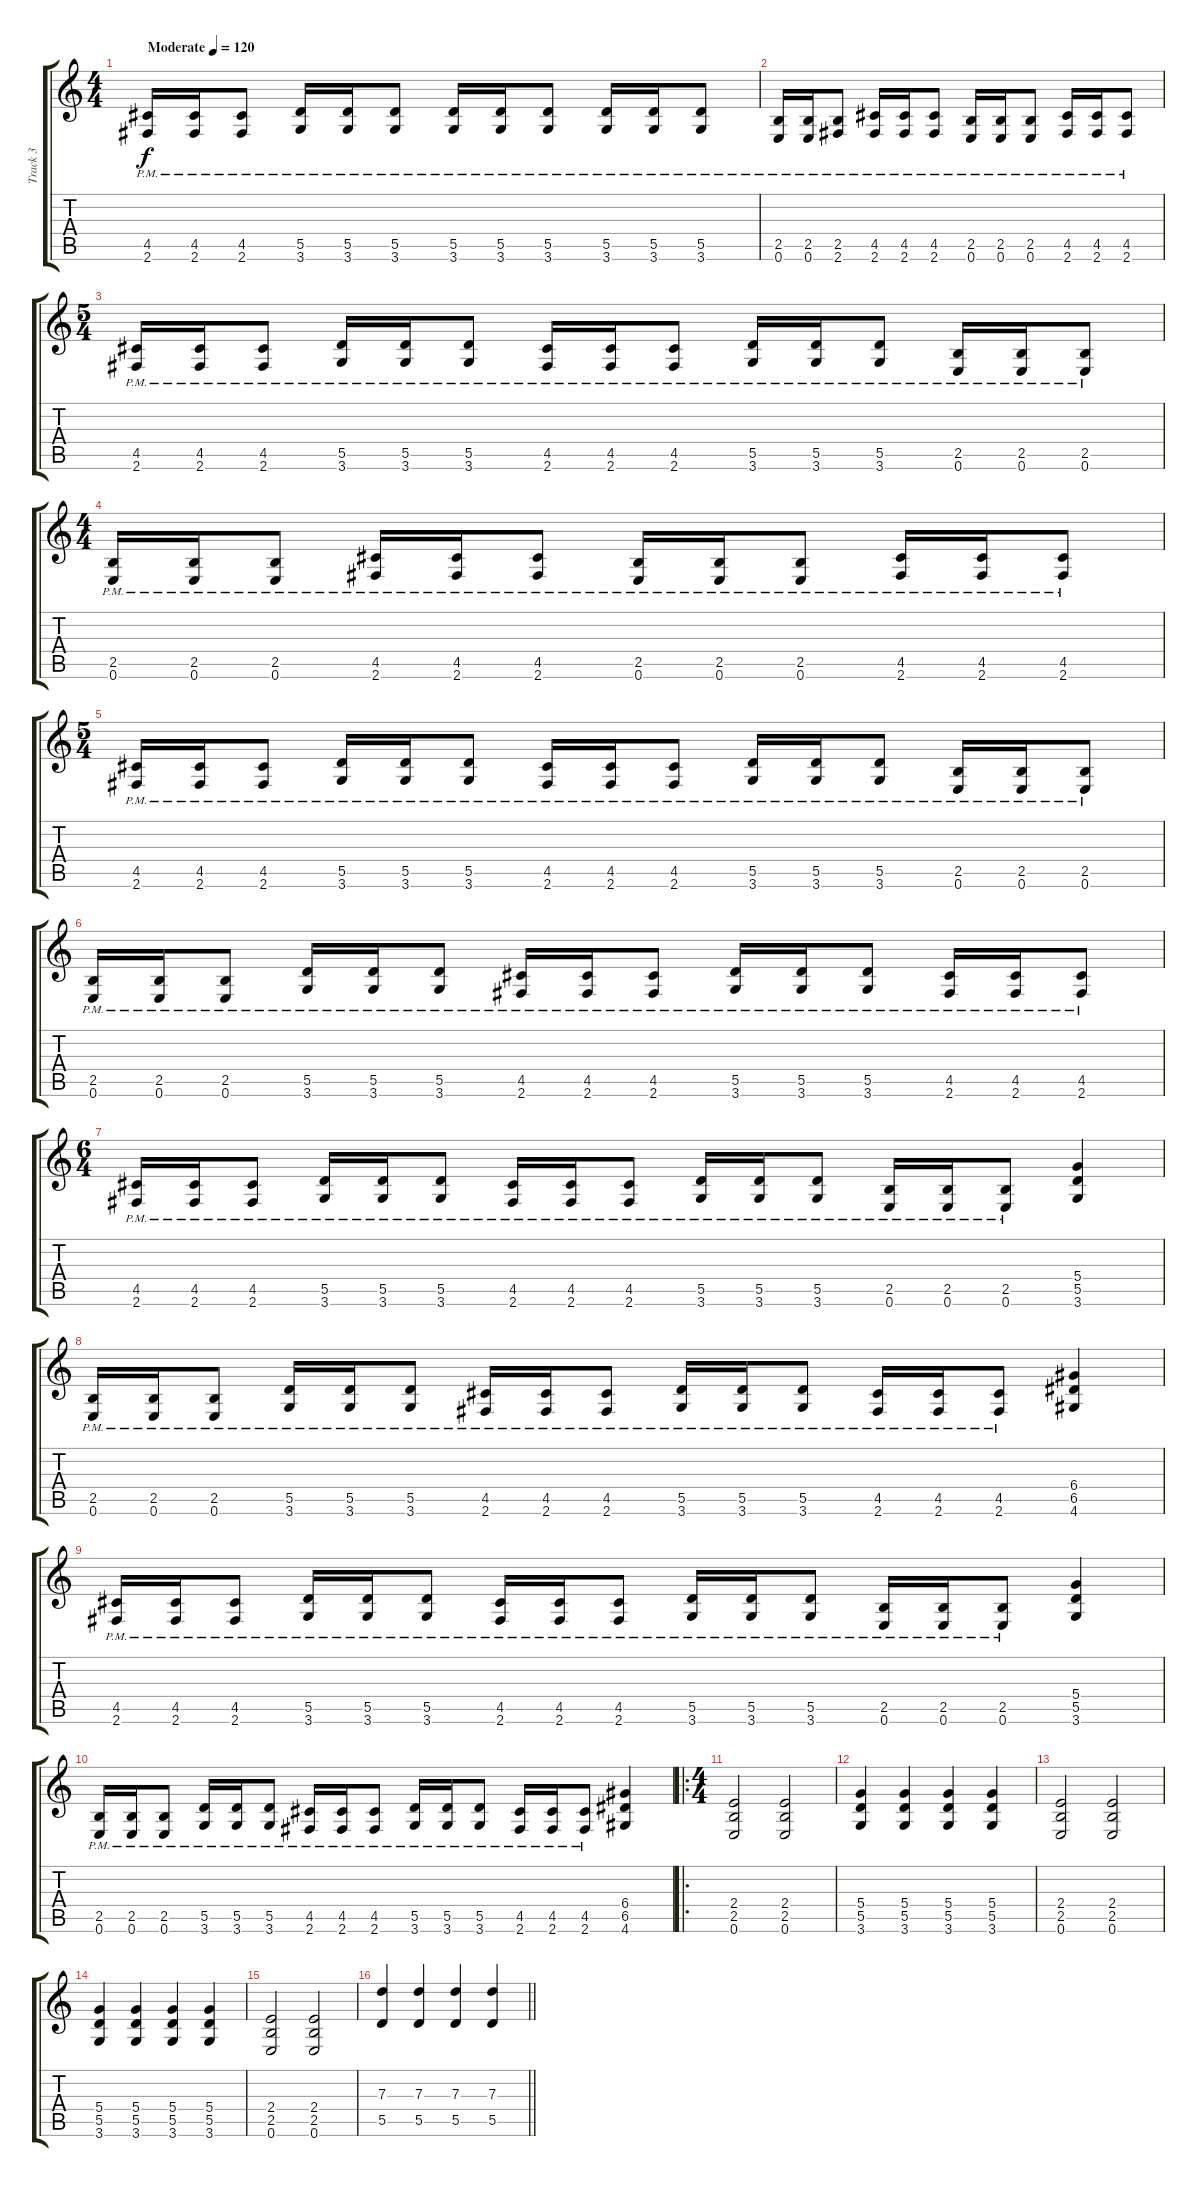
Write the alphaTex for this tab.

\track ("Track 3" "Track 3") {instrument distortionguitar}
\staff {score tabs}
\tuning (E4 B3 G3 D3 A2 E2) {hide}
\ts (4 4)
\tempo (120 "Moderate")
\clef g2
\ks c
(4.5{pm} 2.6{pm}).16{dy f instrument distortionguitar} (4.5{pm} 2.6{pm}).16 (4.5{pm} 2.6{pm}).8 (5.5{pm} 3.6{pm}).16 (5.5{pm} 3.6{pm}).16 (5.5{pm} 3.6{pm}).8 (5.5{pm} 3.6{pm}).16 (5.5{pm} 3.6{pm}).16 (5.5{pm} 3.6{pm}).8 (5.5{pm} 3.6{pm}).16 (5.5{pm} 3.6{pm}).16 (5.5{pm} 3.6{pm}).8 |
(2.5{pm} 0.6{pm}).16 (2.5{pm} 0.6{pm}).16 (2.5{pm} 2.6{pm}).8 (4.5{pm} 2.6{pm}).16 (4.5{pm} 2.6{pm}).16 (4.5{pm} 2.6{pm}).8 (2.5{pm} 0.6{pm}).16 (2.5{pm} 0.6{pm}).16 (2.5{pm} 0.6{pm}).8 (4.5{pm} 2.6{pm}).16 (4.5{pm} 2.6{pm}).16 (4.5{pm} 2.6{pm}).8 |
\ts (5 4)
(4.5{pm} 2.6{pm}).16 (4.5{pm} 2.6{pm}).16 (4.5{pm} 2.6{pm}).8 (5.5{pm} 3.6{pm}).16 (5.5{pm} 3.6{pm}).16 (5.5{pm} 3.6{pm}).8 (4.5{pm} 2.6{pm}).16 (4.5{pm} 2.6{pm}).16 (4.5{pm} 2.6{pm}).8 (5.5{pm} 3.6{pm}).16 (5.5{pm} 3.6{pm}).16 (5.5{pm} 3.6{pm}).8 (2.5{pm} 0.6{pm}).16 (2.5{pm} 0.6{pm}).16 (2.5{pm} 0.6{pm}).8 |
\ts (4 4)
(2.5{pm} 0.6{pm}).16 (2.5{pm} 0.6{pm}).16 (2.5{pm} 0.6{pm}).8 (4.5{pm} 2.6{pm}).16 (4.5{pm} 2.6{pm}).16 (4.5{pm} 2.6{pm}).8 (2.5{pm} 0.6{pm}).16 (2.5{pm} 0.6{pm}).16 (2.5{pm} 0.6{pm}).8 (4.5{pm} 2.6{pm}).16 (4.5{pm} 2.6{pm}).16 (4.5{pm} 2.6{pm}).8 |
\ts (5 4)
(4.5{pm} 2.6{pm}).16 (4.5{pm} 2.6{pm}).16 (4.5{pm} 2.6{pm}).8 (5.5{pm} 3.6{pm}).16 (5.5{pm} 3.6{pm}).16 (5.5{pm} 3.6{pm}).8 (4.5{pm} 2.6{pm}).16 (4.5{pm} 2.6{pm}).16 (4.5{pm} 2.6{pm}).8 (5.5{pm} 3.6{pm}).16 (5.5{pm} 3.6{pm}).16 (5.5{pm} 3.6{pm}).8 (2.5{pm} 0.6{pm}).16 (2.5{pm} 0.6{pm}).16 (2.5{pm} 0.6{pm}).8 |
(2.5{pm} 0.6{pm}).16 (2.5{pm} 0.6{pm}).16 (2.5{pm} 0.6{pm}).8 (5.5{pm} 3.6{pm}).16 (5.5{pm} 3.6{pm}).16 (5.5{pm} 3.6{pm}).8 (4.5{pm} 2.6{pm}).16 (4.5{pm} 2.6{pm}).16 (4.5{pm} 2.6{pm}).8 (5.5{pm} 3.6{pm}).16 (5.5{pm} 3.6{pm}).16 (5.5{pm} 3.6{pm}).8 (4.5{pm} 2.6{pm}).16 (4.5{pm} 2.6{pm}).16 (4.5{pm} 2.6{pm}).8 |
\ts (6 4)
(4.5{pm} 2.6{pm}).16 (4.5{pm} 2.6{pm}).16 (4.5{pm} 2.6{pm}).8 (5.5{pm} 3.6{pm}).16 (5.5{pm} 3.6{pm}).16 (5.5{pm} 3.6{pm}).8 (4.5{pm} 2.6{pm}).16 (4.5{pm} 2.6{pm}).16 (4.5{pm} 2.6{pm}).8 (5.5{pm} 3.6{pm}).16 (5.5{pm} 3.6{pm}).16 (5.5{pm} 3.6{pm}).8 (2.5{pm} 0.6{pm}).16 (2.5{pm} 0.6{pm}).16 (2.5{pm} 0.6{pm}).8 (5.4 5.5 3.6).4 |
(2.5{pm} 0.6{pm}).16 (2.5{pm} 0.6{pm}).16 (2.5{pm} 0.6{pm}).8 (5.5{pm} 3.6{pm}).16 (5.5{pm} 3.6{pm}).16 (5.5{pm} 3.6{pm}).8 (4.5{pm} 2.6{pm}).16 (4.5{pm} 2.6{pm}).16 (4.5{pm} 2.6{pm}).8 (5.5{pm} 3.6{pm}).16 (5.5{pm} 3.6{pm}).16 (5.5{pm} 3.6{pm}).8 (4.5{pm} 2.6{pm}).16 (4.5{pm} 2.6{pm}).16 (4.5{pm} 2.6{pm}).8 (6.4 6.5 4.6).4 |
(4.5{pm} 2.6{pm}).16 (4.5{pm} 2.6{pm}).16 (4.5{pm} 2.6{pm}).8 (5.5{pm} 3.6{pm}).16 (5.5{pm} 3.6{pm}).16 (5.5{pm} 3.6{pm}).8 (4.5{pm} 2.6{pm}).16 (4.5{pm} 2.6{pm}).16 (4.5{pm} 2.6{pm}).8 (5.5{pm} 3.6{pm}).16 (5.5{pm} 3.6{pm}).16 (5.5{pm} 3.6{pm}).8 (2.5{pm} 0.6{pm}).16 (2.5{pm} 0.6{pm}).16 (2.5{pm} 0.6{pm}).8 (5.4 5.5 3.6).4 |
(2.5{pm} 0.6{pm}).16 (2.5{pm} 0.6{pm}).16 (2.5{pm} 0.6{pm}).8 (5.5{pm} 3.6{pm}).16 (5.5{pm} 3.6{pm}).16 (5.5{pm} 3.6{pm}).8 (4.5{pm} 2.6{pm}).16 (4.5{pm} 2.6{pm}).16 (4.5{pm} 2.6{pm}).8 (5.5{pm} 3.6{pm}).16 (5.5{pm} 3.6{pm}).16 (5.5{pm} 3.6{pm}).8 (4.5{pm} 2.6{pm}).16 (4.5{pm} 2.6{pm}).16 (4.5{pm} 2.6{pm}).8 (6.4 6.5 4.6).4 |
\ro
\ts (4 4)
(2.4 2.5 0.6).2 (2.4 2.5 0.6).2 |
(5.4 5.5 3.6).4 (5.4 5.5 3.6).4 (5.4 5.5 3.6).4 (5.4 5.5 3.6).4 |
(2.4 2.5 0.6).2 (2.4 2.5 0.6).2 |
(5.4 5.5 3.6).4 (5.4 5.5 3.6).4 (5.4 5.5 3.6).4 (5.4 5.5 3.6).4 |
(2.4 2.5 0.6).2 (2.4 2.5 0.6).2 |
\barLineRight lightlight
(7.3 5.5).4 (7.3 5.5).4 (7.3 5.5).4 (7.3 5.5).4
